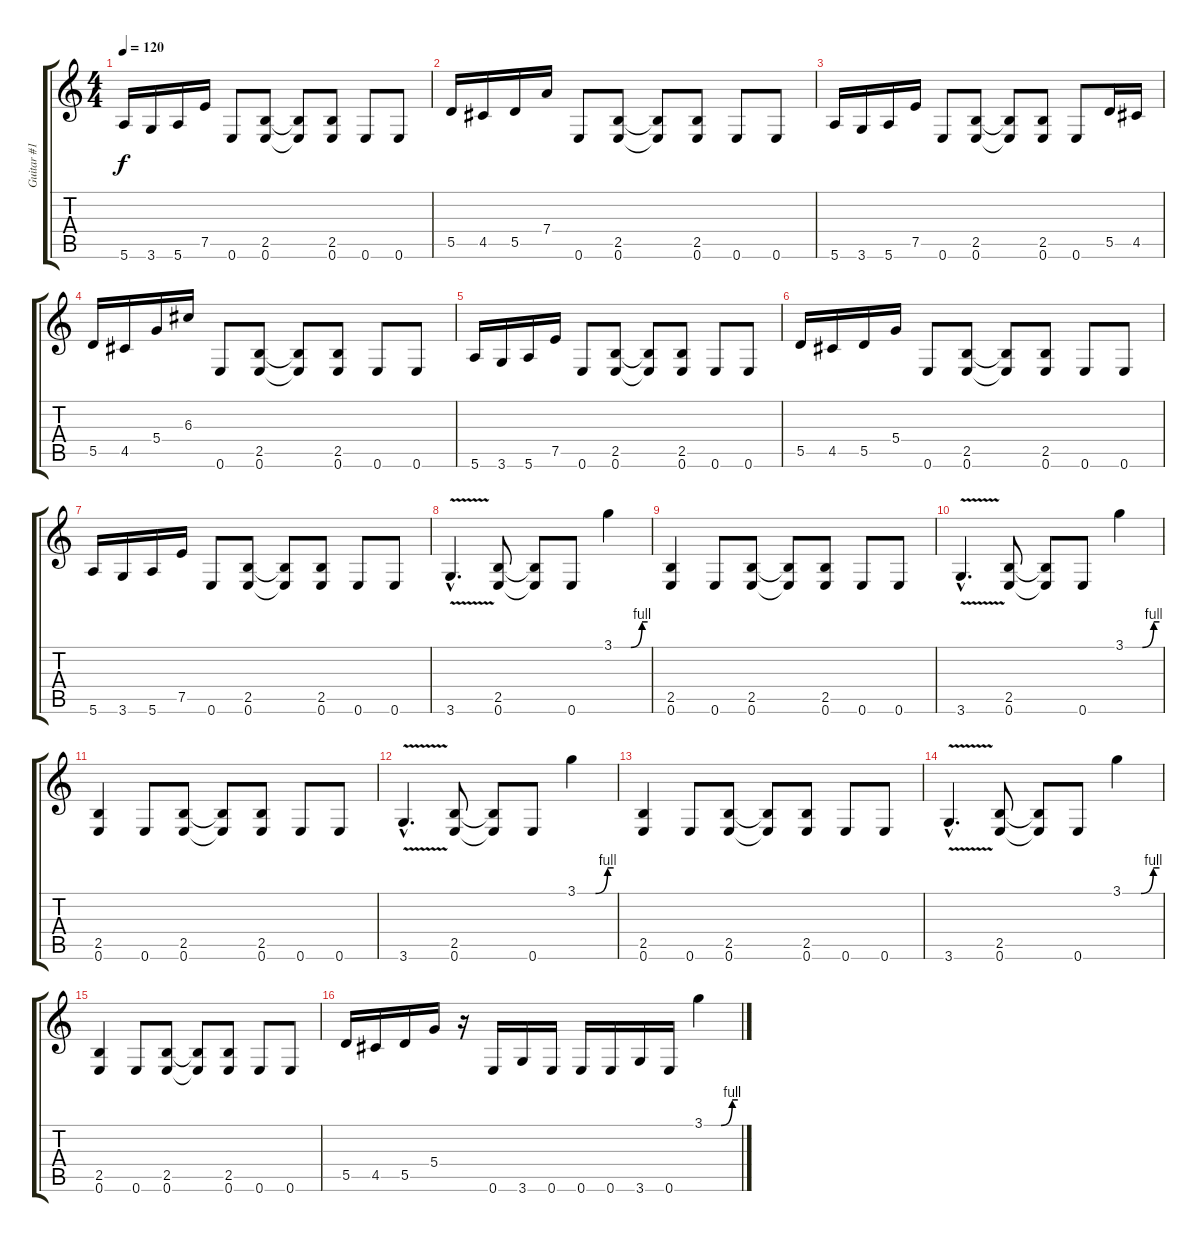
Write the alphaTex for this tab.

\track ("Guitar #1" "Guitar #1") {instrument distortionguitar}
\staff {score tabs}
\tuning (E4 B3 G3 D3 A2 E2) {hide}
\ts (4 4)
\tempo 120
\clef g2
\ks c
5.6.16{dy f} 3.6.16 5.6.16 7.5.16 0.6.8 (2.5 0.6).8 (2.5{t} 0.6{t}).8 (2.5 0.6).8 0.6.8 0.6.8 |
5.5.16 4.5.16 5.5.16 7.4.16 0.6.8 (2.5 0.6).8 (2.5{t} 0.6{t}).8 (2.5 0.6).8 0.6.8 0.6.8 |
5.6.16 3.6.16 5.6.16 7.5.16 0.6.8 (2.5 0.6).8 (2.5{t} 0.6{t}).8 (2.5 0.6).8 0.6.8 5.5.16 4.5.16 |
5.5.16 4.5.16 5.4.16 6.3.16 0.6.8 (2.5 0.6).8 (2.5{t} 0.6{t}).8 (2.5 0.6).8 0.6.8 0.6.8 |
5.6.16 3.6.16 5.6.16 7.5.16 0.6.8 (2.5 0.6).8 (2.5{t} 0.6{t}).8 (2.5 0.6).8 0.6.8 0.6.8 |
5.5.16 4.5.16 5.5.16 5.4.16 0.6.8 (2.5 0.6).8 (2.5{t} 0.6{t}).8 (2.5 0.6).8 0.6.8 0.6.8 |
5.6.16 3.6.16 5.6.16 7.5.16 0.6.8 (2.5 0.6).8 (2.5{t} 0.6{t}).8 (2.5 0.6).8 0.6.8 0.6.8 |
3.6{v hac}.4{d} (2.5 0.6).8 (2.5{t} 0.6{t}).8 0.6.8 3.1{be (custom 0 0 30 0 50 4 60 4)}.4 |
(2.5 0.6).4 0.6.8 (2.5 0.6).8 (2.5{t} 0.6{t}).8 (2.5 0.6).8 0.6.8 0.6.8 |
3.6{v hac}.4{d} (2.5 0.6).8 (2.5{t} 0.6{t}).8 0.6.8 3.1{be (custom 0 0 30 0 50 4 60 4)}.4 |
(2.5 0.6).4 0.6.8 (2.5 0.6).8 (2.5{t} 0.6{t}).8 (2.5 0.6).8 0.6.8 0.6.8 |
3.6{v hac}.4{d} (2.5 0.6).8 (2.5{t} 0.6{t}).8 0.6.8 3.1{be (custom 0 0 30 0 50 4 60 4)}.4 |
(2.5 0.6).4 0.6.8 (2.5 0.6).8 (2.5{t} 0.6{t}).8 (2.5 0.6).8 0.6.8 0.6.8 |
3.6{v hac}.4{d} (2.5 0.6).8 (2.5{t} 0.6{t}).8 0.6.8 3.1{be (custom 0 0 30 0 50 4 60 4)}.4 |
(2.5 0.6).4 0.6.8 (2.5 0.6).8 (2.5{t} 0.6{t}).8 (2.5 0.6).8 0.6.8 0.6.8 |
5.5.16 4.5.16 5.5.16 5.4.16 r.16 0.6.16 3.6.16 0.6.16 0.6.16 0.6.16 3.6.16 0.6.16 3.1{be (custom 0 0 30 0 50 4 60 4)}.4
